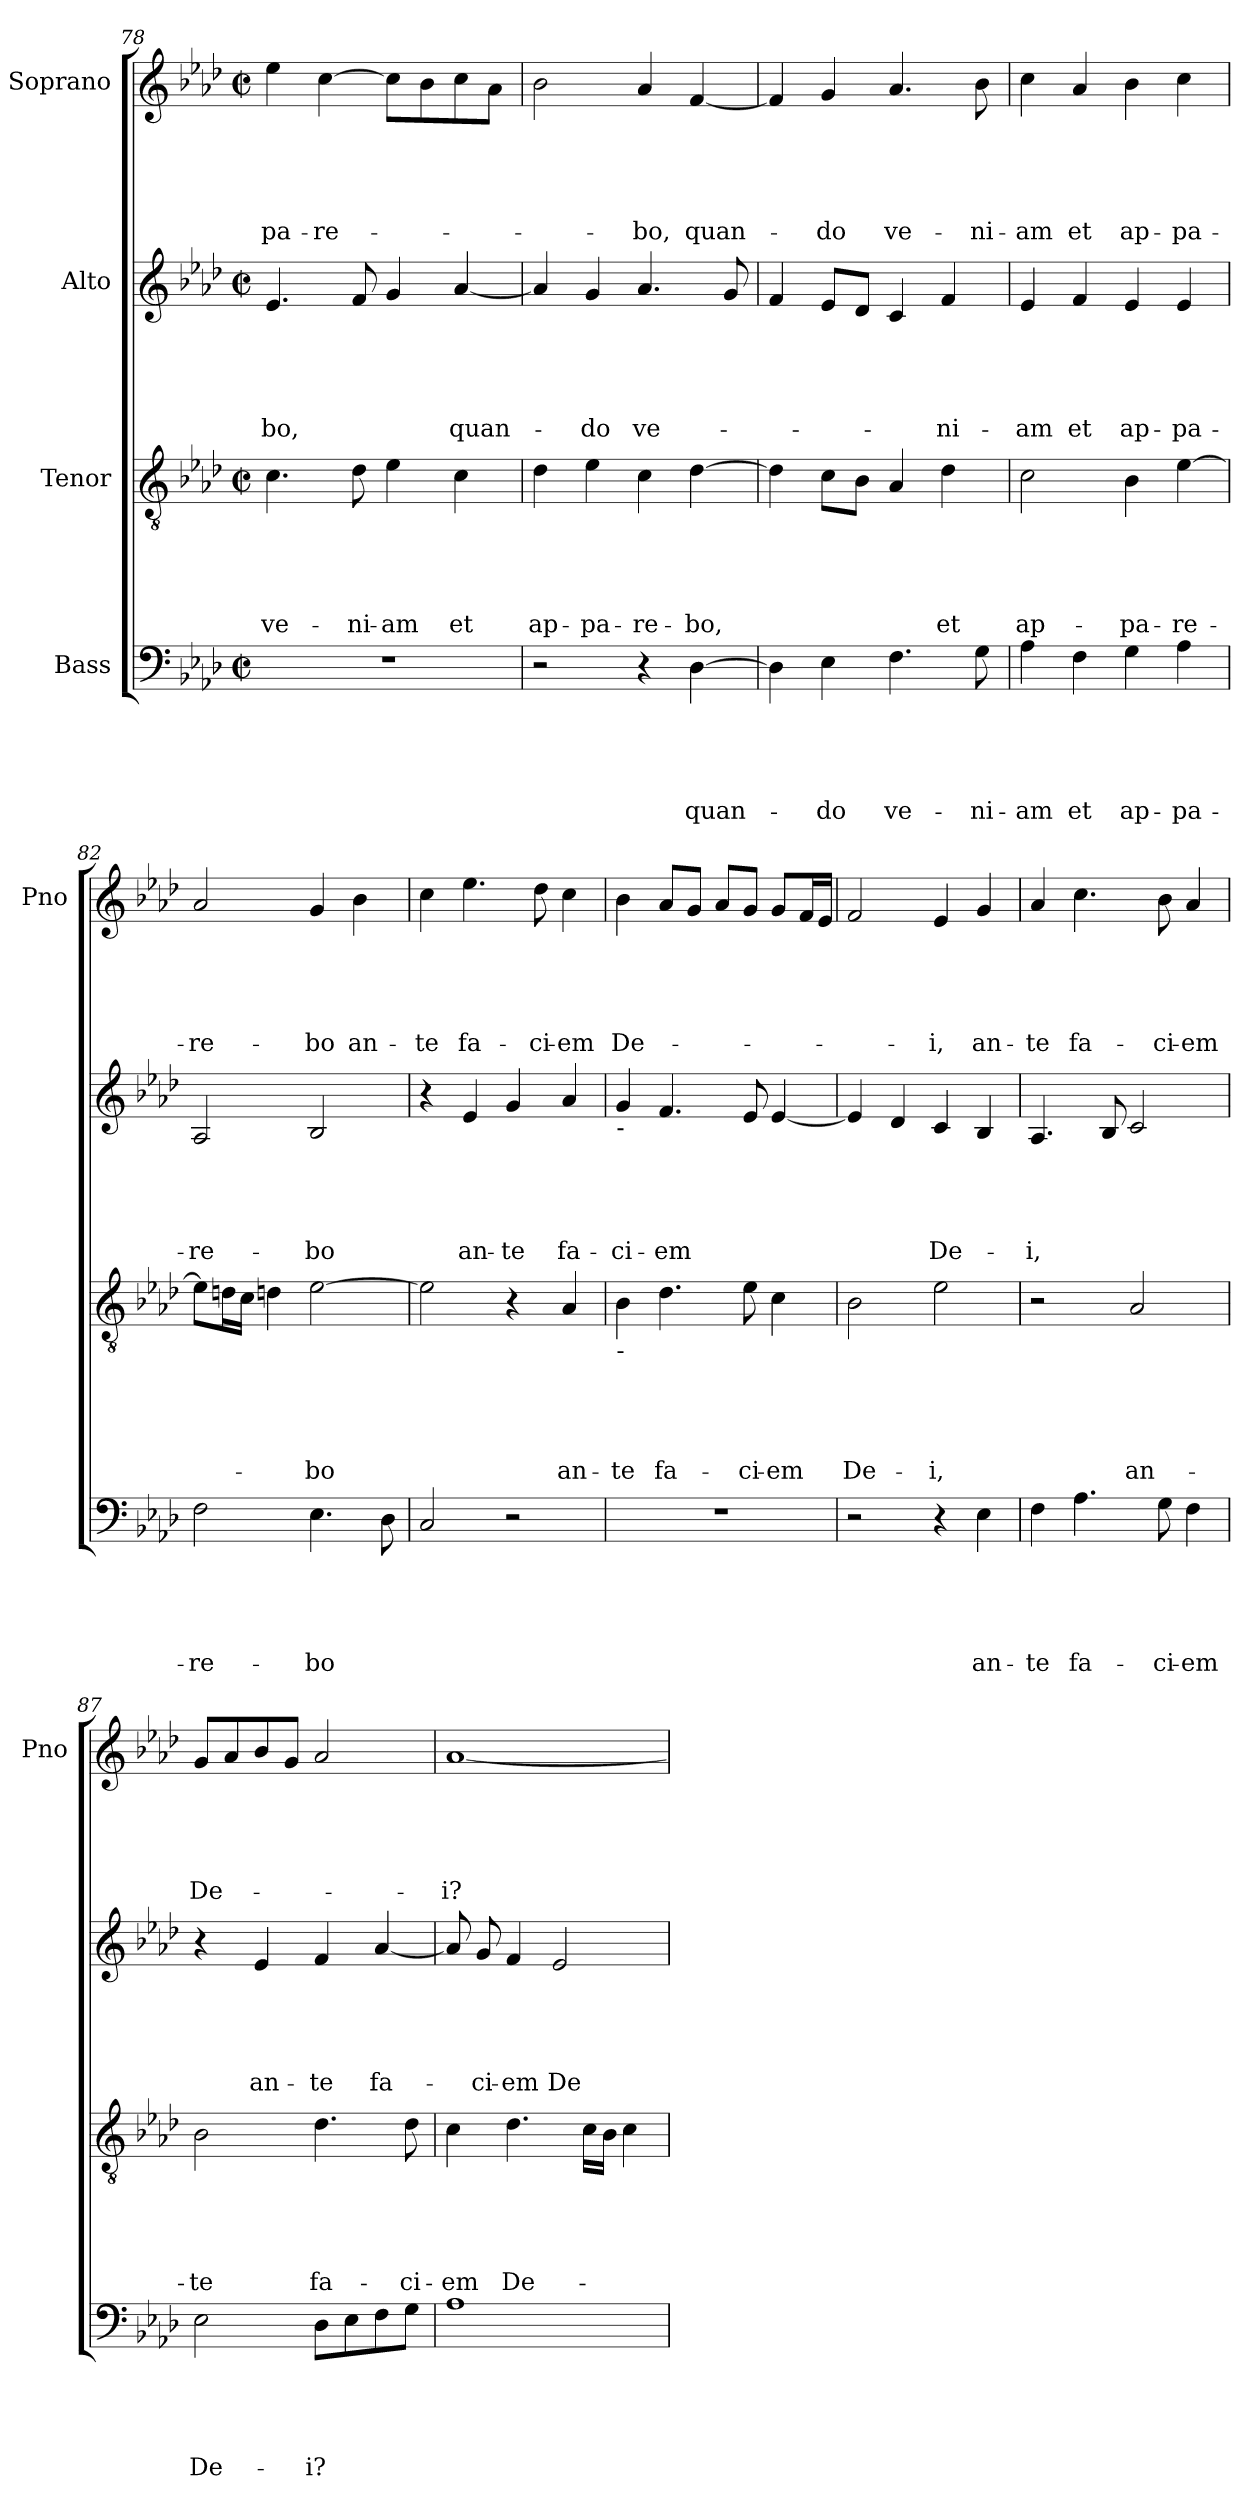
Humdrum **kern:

**kern	**text	**text	**text	**text	**text	**kern	**text	**text	**text	**text	**text	**kern	**text	**text	**text	**text	**text	**kern	**text	**text	**text	**text	**text
*part4	*part4	*part4	*part4	*part4	*part4	*part3	*part3	*part3	*part3	*part3	*part3	*part2	*part2	*part2	*part2	*part2	*part2	*part1	*part1	*part1	*part1	*part1	*part1
*staff4	*staff4	*staff4	*staff4	*staff4	*staff4	*staff3	*staff3	*staff3	*staff3	*staff3	*staff3	*staff2	*staff2	*staff2	*staff2	*staff2	*staff2	*staff1	*staff1	*staff1	*staff1	*staff1	*staff1
*I"Bass	*	*	*	*	*	*I"Tenor	*	*	*	*	*	*I"Alto	*	*	*	*	*	*I"Soprano	*	*	*	*	*
*	*	*	*	*	*	*	*	*	*	*	*	*	*	*	*	*	*	*I'Pno	*	*	*	*	*
!!LO:LB:g=z
*clefF4	*	*	*	*	*	*clefGv2	*	*	*	*	*	*clefG2	*	*	*	*	*	*clefG2	*	*	*	*	*
*k[b-e-a-d-]	*	*	*	*	*	*k[b-e-a-d-]	*	*	*	*	*	*k[b-e-a-d-]	*	*	*	*	*	*k[b-e-a-d-]	*	*	*	*	*
*A-:	*	*	*	*	*	*A-:	*	*	*	*	*	*A-:	*	*	*	*	*	*A-:	*	*	*	*	*
*M2/2	*	*	*	*	*	*M2/2	*	*	*	*	*	*M2/2	*	*	*	*	*	*M2/2	*	*	*	*	*
*met(c|)	*	*	*	*	*	*met(c|)	*	*	*	*	*	*met(c|)	*	*	*	*	*	*met(c|)	*	*	*	*	*
=78	=78	=78	=78	=78	=78	=78	=78	=78	=78	=78	=78	=78	=78	=78	=78	=78	=78	=78	=78	=78	=78	=78	=78
1r	.	.	.	.	.	4.c\	.	.	.	.	ve-	4.e-/	.	.	.	.	-­bo,	4ee-\	.	.	.	.	-­pa-
.	.	.	.	.	.	.	.	.	.	.	.	.	.	.	.	.	.	[4cc\	.	.	.	.	-re-
.	.	.	.	.	.	8d-\	.	.	.	.	-ni-	8f/	.	.	.	.	.	.	.	.	.	.	.
.	.	.	.	.	.	4e-\	.	.	.	.	-am	4g/	.	.	.	.	.	8cc\L]	.	.	.	.	.
.	.	.	.	.	.	.	.	.	.	.	.	.	.	.	.	.	.	8b-\	.	.	.	.	.
.	.	.	.	.	.	4c\	.	.	.	.	et	[4a-/	.	.	.	.	quan-	8cc\	.	.	.	.	.
.	.	.	.	.	.	.	.	.	.	.	.	.	.	.	.	.	.	8a-\J	.	.	.	.	.
=79	=79	=79	=79	=79	=79	=79	=79	=79	=79	=79	=79	=79	=79	=79	=79	=79	=79	=79	=79	=79	=79	=79	=79
2r	.	.	.	.	.	4d-\	.	.	.	.	ap-	4a-/]	.	.	.	.	.	2b-\	.	.	.	.	.
.	.	.	.	.	.	4e-\	.	.	.	.	-pa-	4g/	.	.	.	.	-do	.	.	.	.	.	.
4r	.	.	.	.	.	4c\	.	.	.	.	-re-	4.a-/	.	.	.	.	ve-	4a-/	.	.	.	.	-bo,
[4D-\	.	.	.	.	quan-	[4d-\	.	.	.	.	-bo,	.	.	.	.	.	.	[4f/	.	.	.	.	quan-
.	.	.	.	.	.	.	.	.	.	.	.	8g/	.	.	.	.	.	.	.	.	.	.	.
=80	=80	=80	=80	=80	=80	=80	=80	=80	=80	=80	=80	=80	=80	=80	=80	=80	=80	=80	=80	=80	=80	=80	=80
4D-\]	.	.	.	.	.	4d-\]	.	.	.	.	.	4f/	.	.	.	.	.	4f/]	.	.	.	.	.
4E-\	.	.	.	.	-do	8c\L	.	.	.	.	.	8e-/L	.	.	.	.	.	4g/	.	.	.	.	-do
.	.	.	.	.	.	8B-\J	.	.	.	.	.	8d-/J	.	.	.	.	.	.	.	.	.	.	.
4.F\	.	.	.	.	ve-	4A-/	.	.	.	.	.	4c/	.	.	.	.	.	4.a-/	.	.	.	.	ve-
.	.	.	.	.	.	4d-\	.	.	.	.	et	4f/	.	.	.	.	-ni-	.	.	.	.	.	.
8G\	.	.	.	.	-ni-	.	.	.	.	.	.	.	.	.	.	.	.	8b-\	.	.	.	.	-ni-
=81	=81	=81	=81	=81	=81	=81	=81	=81	=81	=81	=81	=81	=81	=81	=81	=81	=81	=81	=81	=81	=81	=81	=81
4A-\	.	.	.	.	-am	2c\	.	.	.	.	ap-	4e-/	.	.	.	.	-am	4cc\	.	.	.	.	-am
4F\	.	.	.	.	et	.	.	.	.	.	.	4f/	.	.	.	.	et	4a-/	.	.	.	.	et
4G\	.	.	.	.	ap-	4B-\	.	.	.	.	-pa-	4e-/	.	.	.	.	ap-	4b-\	.	.	.	.	ap-
4A-\	.	.	.	.	-pa-	[4e-\	.	.	.	.	-re-	4e-/	.	.	.	.	-pa-	4cc\	.	.	.	.	-pa-
=82	=82	=82	=82	=82	=82	=82	=82	=82	=82	=82	=82	=82	=82	=82	=82	=82	=82	=82	=82	=82	=82	=82	=82
2F\	.	.	.	.	-re-	8e-\L]	.	.	.	.	.	2A-/	.	.	.	.	-re-	2a-/	.	.	.	.	-re-
.	.	.	.	.	.	16d\L	.	.	.	.	.	.	.	.	.	.	.	.	.	.	.	.	.
.	.	.	.	.	.	16c\JJ	.	.	.	.	.	.	.	.	.	.	.	.	.	.	.	.	.
.	.	.	.	.	.	4dn\	.	.	.	.	.	.	.	.	.	.	.	.	.	.	.	.	.
4.E-\	.	.	.	.	-bo	[2e-\	.	.	.	.	-bo	2B-/	.	.	.	.	-bo	4g/	.	.	.	.	-bo
.	.	.	.	.	.	.	.	.	.	.	.	.	.	.	.	.	.	4b-\	.	.	.	.	an-
8D-\	.	.	.	.	.	.	.	.	.	.	.	.	.	.	.	.	.	.	.	.	.	.	.
!!LO:PB:g=z
=83	=83	=83	=83	=83	=83	=83	=83	=83	=83	=83	=83	=83	=83	=83	=83	=83	=83	=83	=83	=83	=83	=83	=83
2C/	.	.	.	.	.	2e-\]	.	.	.	.	.	4r	.	.	.	.	.	4cc\	.	.	.	.	-te
.	.	.	.	.	.	.	.	.	.	.	.	4e-/	.	.	.	.	an-	4.ee-\	.	.	.	.	fa-
2r	.	.	.	.	.	4r	.	.	.	.	.	4g/	.	.	.	.	-te	.	.	.	.	.	.
.	.	.	.	.	.	.	.	.	.	.	.	.	.	.	.	.	.	8dd-\	.	.	.	.	-ci-
.	.	.	.	.	.	4A-/	.	.	.	.	an-	4a-/	.	.	.	.	fa-	4cc\	.	.	.	.	-em
=84	=84	=84	=84	=84	=84	=84	=84	=84	=84	=84	=84	=84	=84	=84	=84	=84	=84	=84	=84	=84	=84	=84	=84
!	!	!	!	!	!	!	!	!	!	!	!	!LO:TX:b:t=-	!	!	!	!	!	!	!	!	!	!	!
!	!	!	!	!	!	!LO:TX:b:t=-	!	!	!	!	!	!	!	!	!	!	!	!	!	!	!	!	!
1r	.	.	.	.	.	4B-\	.	.	.	.	-te	4g/	.	.	.	.	-ci-	4b-\	.	.	.	.	De-
.	.	.	.	.	.	4.d-\	.	.	.	.	fa-	4.f/	.	.	.	.	-em	8a-/L	.	.	.	.	.
.	.	.	.	.	.	.	.	.	.	.	.	.	.	.	.	.	.	8g/J	.	.	.	.	.
.	.	.	.	.	.	.	.	.	.	.	.	.	.	.	.	.	.	8a-/L	.	.	.	.	.
.	.	.	.	.	.	8e-\	.	.	.	.	-ci-	8e-/	.	.	.	.	.	8g/J	.	.	.	.	.
.	.	.	.	.	.	4c\	.	.	.	.	-em	[4e-/	.	.	.	.	.	8g/L	.	.	.	.	.
.	.	.	.	.	.	.	.	.	.	.	.	.	.	.	.	.	.	16f/L	.	.	.	.	.
.	.	.	.	.	.	.	.	.	.	.	.	.	.	.	.	.	.	16e-/JJ	.	.	.	.	.
=85	=85	=85	=85	=85	=85	=85	=85	=85	=85	=85	=85	=85	=85	=85	=85	=85	=85	=85	=85	=85	=85	=85	=85
2r	.	.	.	.	.	2B-\	.	.	.	.	De-	4e-/]	.	.	.	.	.	2f/	.	.	.	.	.
.	.	.	.	.	.	.	.	.	.	.	.	4d-/	.	.	.	.	.	.	.	.	.	.	.
4r	.	.	.	.	.	2e-\	.	.	.	.	-i,	4c/	.	.	.	.	De-	4e-/	.	.	.	.	-i,
4E-\	.	.	.	.	an-	.	.	.	.	.	.	4B-/	.	.	.	.	.	4g/	.	.	.	.	an-
=86	=86	=86	=86	=86	=86	=86	=86	=86	=86	=86	=86	=86	=86	=86	=86	=86	=86	=86	=86	=86	=86	=86	=86
4F\	.	.	.	.	-te	2r	.	.	.	.	.	4.A-/	.	.	.	.	-i,	4a-/	.	.	.	.	-te
4.A-\	.	.	.	.	fa-	.	.	.	.	.	.	.	.	.	.	.	.	4.cc\	.	.	.	.	fa-
.	.	.	.	.	.	.	.	.	.	.	.	8B-/	.	.	.	.	.	.	.	.	.	.	.
.	.	.	.	.	.	2A-/	.	.	.	.	an-	2c/	.	.	.	.	.	.	.	.	.	.	.
8G\	.	.	.	.	-ci-	.	.	.	.	.	.	.	.	.	.	.	.	8b-\	.	.	.	.	-ci-
4F\	.	.	.	.	-em	.	.	.	.	.	.	.	.	.	.	.	.	4a-/	.	.	.	.	-em
=87	=87	=87	=87	=87	=87	=87	=87	=87	=87	=87	=87	=87	=87	=87	=87	=87	=87	=87	=87	=87	=87	=87	=87
2E-\	.	.	.	.	De-	2B-\	.	.	.	.	-te	4r	.	.	.	.	.	8g/L	.	.	.	.	De-
.	.	.	.	.	.	.	.	.	.	.	.	.	.	.	.	.	.	8a-/	.	.	.	.	.
.	.	.	.	.	.	.	.	.	.	.	.	4e-/	.	.	.	.	an-	8b-/	.	.	.	.	.
.	.	.	.	.	.	.	.	.	.	.	.	.	.	.	.	.	.	8g/J	.	.	.	.	.
8D-\L	.	.	.	.	-i?	4.d-\	.	.	.	.	fa-	4f/	.	.	.	.	-te	2a-/	.	.	.	.	.
8E-\	.	.	.	.	.	.	.	.	.	.	.	.	.	.	.	.	.	.	.	.	.	.	.
8F\	.	.	.	.	.	.	.	.	.	.	.	[4a-/	.	.	.	.	fa-	.	.	.	.	.	.
8G\J	.	.	.	.	.	8d-\	.	.	.	.	-ci-	.	.	.	.	.	.	.	.	.	.	.	.
!!LO:LB:g=z
=88	=88	=88	=88	=88	=88	=88	=88	=88	=88	=88	=88	=88	=88	=88	=88	=88	=88	=88	=88	=88	=88	=88	=88
1A-	.	.	.	.	.	4c\	.	.	.	.	-em	8a-/]	.	.	.	.	.	[1a-	.	.	.	.	-i?
.	.	.	.	.	.	.	.	.	.	.	.	8g/	.	.	.	.	-ci-	.	.	.	.	.	.
.	.	.	.	.	.	4.d-\	.	.	.	.	De-	4f/	.	.	.	.	-em	.	.	.	.	.	.
.	.	.	.	.	.	.	.	.	.	.	.	2e-/	.	.	.	.	De-	.	.	.	.	.	.
.	.	.	.	.	.	16c\LL	.	.	.	.	.	.	.	.	.	.	.	.	.	.	.	.	.
.	.	.	.	.	.	16B-\JJ	.	.	.	.	.	.	.	.	.	.	.	.	.	.	.	.	.
.	.	.	.	.	.	4c\	.	.	.	.	.	.	.	.	.	.	.	.	.	.	.	.	.
=	=	=	=	=	=	=	=	=	=	=	=	=	=	=	=	=	=	=	=	=	=	=	=
*-	*-	*-	*-	*-	*-	*-	*-	*-	*-	*-	*-	*-	*-	*-	*-	*-	*-	*-	*-	*-	*-	*-	*-
